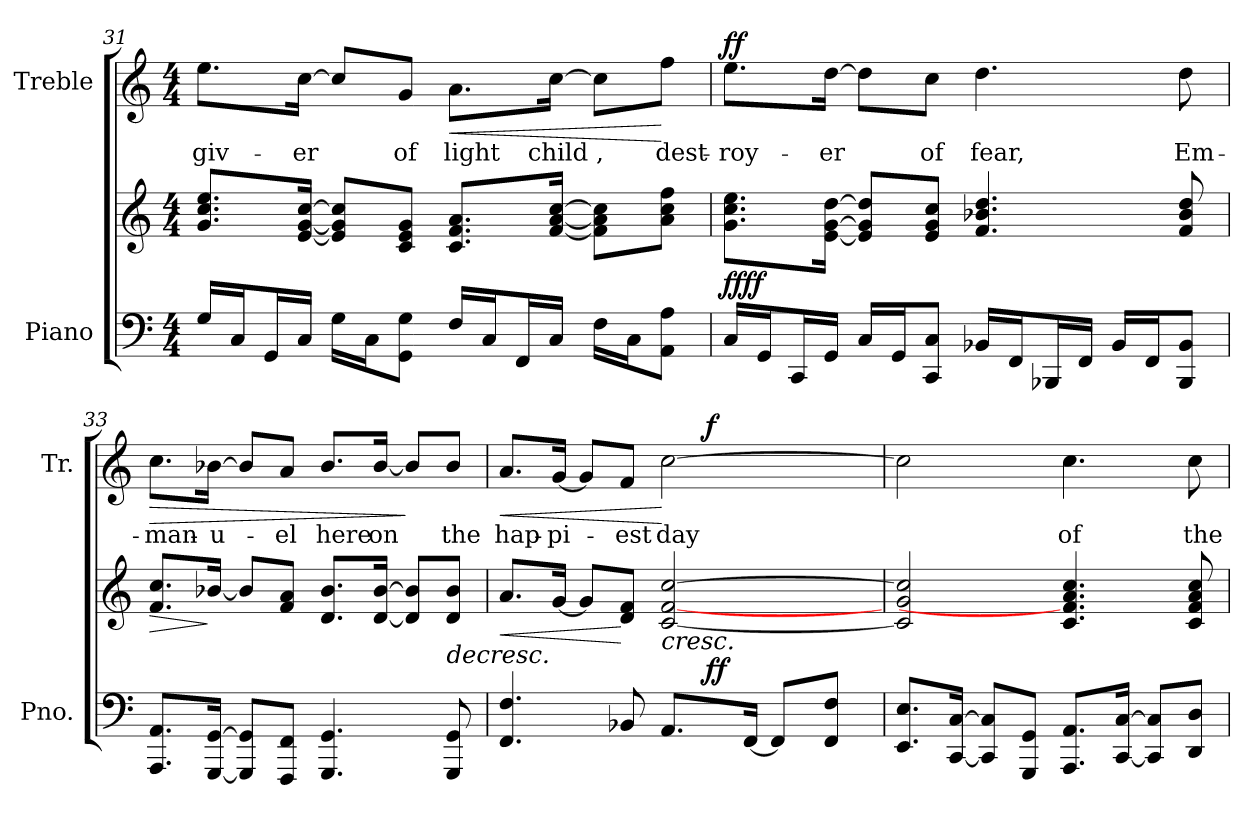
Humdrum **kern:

**kern	**kern	**dynam	**kern	**text	**dynam
*part2	*part2	*part2	*part1	*part1	*part1
*staff3	*staff2	*staff2/3	*staff1	*staff1	*staff1
*I"Piano	*	*	*I"Treble	*	*
*I'Pno.	*	*	*I'Tr.	*	*
*clefF4	*clefG2	*	*clefG2	*	*
*k[]	*k[]	*	*k[]	*	*
*C:	*C:	*	*C:	*	*
*M4/4	*M4/4	*	*M4/4	*	*
=31	=31	=31	=31	=31	=31
!	!	!	!	!LO:LY:b:color=#000000	!
16Gi/LL	8.gi/ 8.cci/ 8.eei/L	.	8.eei\L	giv-	.
16Ci/J	.	.	.	.	.
16GGi/L	.	.	.	.	.
!	!	!	!	!LO:LY:b:color=#000000	!
16Ci/JJ	[16ei/ [16gi/ [16cci/Jk	.	[16cci\Jk	-er	.
16Gi\LL	8ei]/ 8gi]/ 8cci]/L	.	8cci/L]	.	.
16Ci\J	.	.	.	.	.
!	!	!	!	!LO:LY:b:color=#000000	!
8GGi\ 8Gi\J	8ci/ 8ei/ 8gi/J	.	8gi/J	of	.
!	!	!	!	!LO:LY:b:color=#000000	!LO:HP:b
16Fi/LL	8.ci/ 8.fi/ 8.ai/L	.	8.ai\L	light	<
16Ci/J	.	.	.	.	.
16FFi/L	.	.	.	.	.
!	!	!	!	!LO:LY:b:color=#000000	!
16Ci/JJ	[16fi/ [16ai/ [16cci/Jk	.	[16cci\Jk	child	.
!	!	!	!	!LO:LY:b:color=#000000	!
16Fi\LL	8fi]\ 8ai]\ 8cci]\L	.	8cci\L]	,	.
16Ci\J	.	.	.	.	.
!	!	!	!	!LO:LY:b:color=#000000	!
8AAi\ 8Ai\J	8ai\ 8cci\ 8ffi\J	.	8ffi\J	dest-	[
!!LO:LB:g=z
=32	=32	=32	=32	=32	=32
!	!	!	!	!LO:LY:b:color=#000000	!
16Ci/LL	8.gi\ 8.cci\ 8.eei\L	ff ff	8.eei\L	-roy-	ff
16GGi/J	.	.	.	.	.
16CCi/L	.	.	.	.	.
!	!	!	!	!LO:LY:b:color=#000000	!
16GGi/JJ	[16ei\ [16gi\ [16ddi\Jk	.	[16ddi\Jk	-er	.
16Ci/LL	8ei]/ 8gi]/ 8ddi]/L	.	8ddi\L]	.	.
16GGi/J	.	.	.	.	.
!	!	!	!	!LO:LY:b:color=#000000	!
8CCi/ 8Ci/J	8ei/ 8gi/ 8cci/J	.	8cci\J	of	.
!	!	!	!	!LO:LY:b:color=#000000	!
16BB-Xi/LL	4.fi/ 4.b-Xi 4.ddi	.	4.ddi\	fear,	.
16FFi/J	.	.	.	.	.
16BBB-Xi/L	.	.	.	.	.
16FFi/JJ	.	.	.	.	.
16BB-i/LL	.	.	.	.	.
16FFi/J	.	.	.	.	.
!	!	!	!	!LO:LY:b:color=#000000	!
8BBB-i/ 8BB-i/J	8fi/ 8b-i 8ddi	.	8ddi\	Em-	.
=33	=33	=33	=33	=33	=33
!	!	!LO:HP:b	!	!	!
!	!	!	!	!LO:LY:b:color=#000000	!LO:HP:b
8.AAAi/ 8.AAi/L	8.fi/ 8.cci/L	>	8.cci\L	-man-	>
!	!	!	!	!LO:LY:b:color=#000000	!
[16GGGi/ [16GGi/Jk	[16b-Xi/Jk	]	[16b-Xi\Jk	-u-	.
8GGGi]/ 8GGi]/L	8b-i/L]	.	8b-i/L]	.	.
!	!	!	!	!LO:LY:b:color=#000000	!
8FFFi/ 8FFi/J	8fi/ 8ai/J	.	8ai/J	-el	.
!	!	!	!	!LO:LY:b:color=#000000	!
4.GGGi/ 4.GGi	8.di/ 8.b-i/L	.	8.b-i/L	here	.
!	!	!	!	!LO:LY:b:color=#000000	!
.	[16di/ [16b-i/Jk	.	[16b-i/Jk	on	.
.	8di]/ 8b-i]/L	]	8b-i/L]	.	]
!	!	!LO:HP:b	!	!	!
!	!	!	!	!LO:LY:b:color=#000000	!
8GGGi/ 8GGi	8di/ 8b-i/J	>	8b-i/J	the	.
!!LO:LB:g=z
=34	=34	=34	=34	=34	=34
!	!	!LO:HP:b	!	!	!
!	!	!	!	!LO:LY:b:color=#000000	!LO:HP:b
*^	*^	*	*^	*	*
4.FFi/ 4.Fi	2ryy	8.ai/L	2ryy	<	8.ai/L	2ryy	hap-	<
!	!	!	!	!	!	!	!LO:LY:b:color=#000000	!
.	.	[16gi/Jk	.	.	[16gi/Jk	.	-pi-	.
.	.	8gi/L]	.	.	8gi/L]	.	.	.
!	!	!	!	!	!	!	!LO:LY:b:color=#000000	!
8BB-Xi/	.	8di/ 8fi/J	.	[	8fi/J	.	-est	.
!	!	!	!	!LO:HP:n=1:b	!	!	!	!
!	!	!	!	!	!	!	!LO:LY:b:color=#000000	!
8.AAi/L	16ryy	[2ci/ [2fi [2cci	16ryy	[ <	[2cci\	16ryy	day	[
.	64ryy	.	64ryy	.	.	64ryy	.	.
.	256.ryy	.	256.ryy	.	.	256.ryy	.	.
.	4ryy	.	4ryy	f f	.	4ryy	.	f
[16FFi/Jk	.	.	.	.	.	.	.	.
8FFi/L]	.	.	.	.	.	.	.	.
.	8ryy	.	8ryy	.	.	8ryy	.	.
8FFi/ 8Fi/J	.	.	.	.	.	.	.	.
.	32ryy	.	32ryy	.	.	32ryy	.	.
.	128ryy	.	128ryy	.	.	128ryy	.	.
.	512ryy	.	512ryy	.	.	512ryy	.	.
=35	=35	=35	=35	=35	=35	=35	=35	=35
!	!	!	!	!	!LO:TX:t=rit.	!	!	!
*v	*v	*	*	*	*v	*v	*	*
*	*v	*v	*	*	*	*
8.EEi/ 8.Ei/L	2ci/] 2gi 2cci]	.	2cci\]	.	.
[16CCi/ [16Ci/Jk	.	.	.	.	.
8CCi]/ 8Ci]/L	.	.	.	.	.
8GGGi/ 8GGi/J	.	.	.	.	.
!	!	!	!	!LO:LY:b:color=#000000	!
8.AAAi/ 8.AAi/L	4.ci/ 4.fi] 4.ai 4.cci	.	4.cci\	of	.
[16CCi/ [16Ci/Jk	.	.	.	.	.
8CCi]/ 8Ci]/L	.	.	.	.	.
!	!	!	!	!LO:LY:b:color=#000000	!
8DDi/ 8Di/J	8ci/ 8fi 8ai 8cci	.	8cci\	the	.
=	=	=	=	=	=
*-	*-	*-	*-	*-	*-
